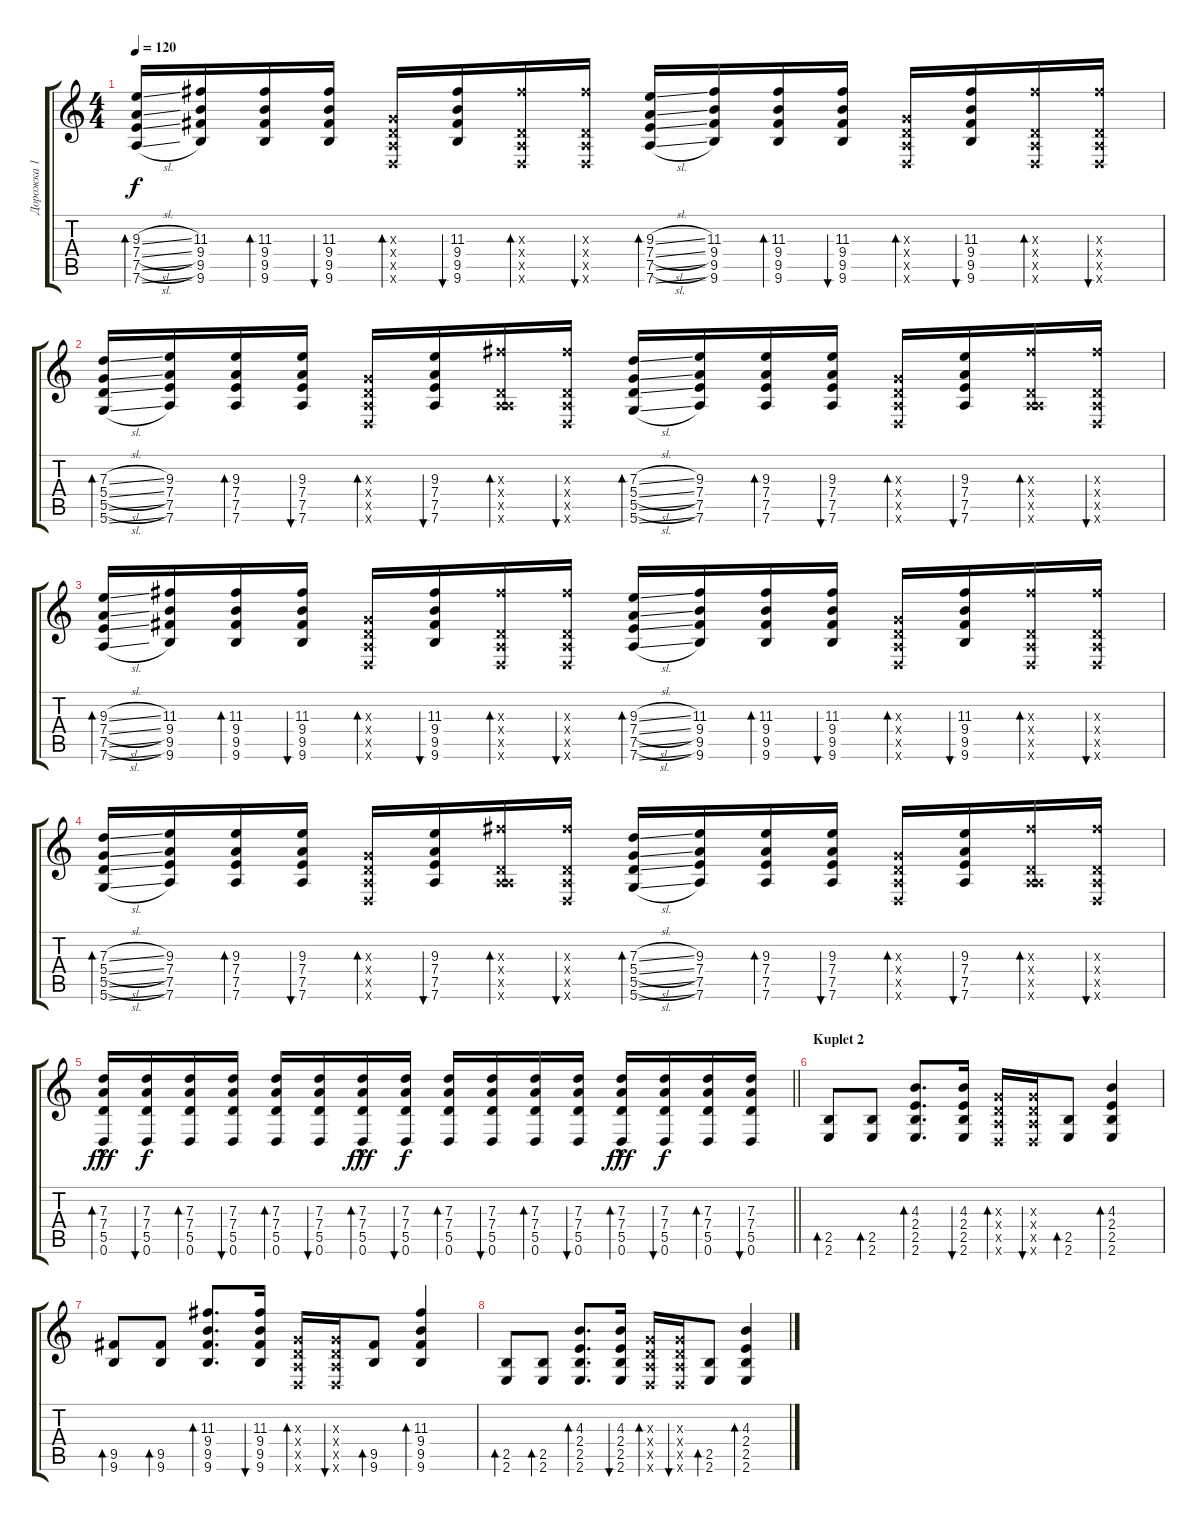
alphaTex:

\track ("Дорожка 1" "Дорожка 1") {instrument acousticguitarsteel}
\staff {score tabs}
\tuning (E4 B3 G3 D3 A2 D2) {hide}
\ts (4 4)
\tempo 120
\clef g2
\ks c
(9.3{sl} 7.4{sl} 7.5{sl} 7.6{sl}).16{bd 60 dy f} (11.3 9.4 9.5 9.6).16 (11.3 9.4 9.5 9.6).16{bd 60} (11.3 9.4 9.5 9.6).16{bu 60} (0.3{x} 0.4{x} 0.5{x} 0.6{x}).16{bd 60} (11.3 9.4 9.5 9.6).16{bu 60} (11.3{x} 0.4{x} 0.5{x} 0.6{x}).16{bd 60} (11.3{x} 0.4{x} 0.5{x} 0.6{x}).16{bu 60} (9.3{sl} 7.4{sl} 7.5{sl} 7.6{sl}).16{bd 60} (11.3 9.4 9.5 9.6).16 (11.3 9.4 9.5 9.6).16{bd 60} (11.3 9.4 9.5 9.6).16{bu 60} (0.3{x} 0.4{x} 0.5{x} 0.6{x}).16{bd 60} (11.3 9.4 9.5 9.6).16{bu 60} (11.3{x} 0.4{x} 0.5{x} 0.6{x}).16{bd 60} (11.3{x} 0.4{x} 0.5{x} 0.6{x}).16{bu 60} |
(7.3{sl} 5.4{sl} 5.5{sl} 5.6{sl}).16{bd 60} (9.3 7.4 7.5 7.6).16 (9.3 7.4 7.5 7.6).16{bd 60} (9.3 7.4 7.5 7.6).16{bu 60} (0.3{x} 0.4{x} 0.5{x} 0.6{x}).16{bd 60} (9.3 7.4 7.5 7.6).16{bu 60} (11.3{x} 0.4{x} 0.5{x} 7.6{x}).16{bd 60} (11.3{x} 0.4{x} 0.5{x} 0.6{x}).16{bu 60} (7.3{sl} 5.4{sl} 5.5{sl} 5.6{sl}).16{bd 60} (9.3 7.4 7.5 7.6).16 (9.3 7.4 7.5 7.6).16{bd 60} (9.3 7.4 7.5 7.6).16{bu 60} (0.3{x} 0.4{x} 0.5{x} 0.6{x}).16{bd 60} (9.3 7.4 7.5 7.6).16{bu 60} (11.3{x} 0.4{x} 0.5{x} 7.6{x}).16{bd 60} (11.3{x} 0.4{x} 0.5{x} 0.6{x}).16{bu 60} |
(9.3{sl} 7.4{sl} 7.5{sl} 7.6{sl}).16{bd 60} (11.3 9.4 9.5 9.6).16 (11.3 9.4 9.5 9.6).16{bd 60} (11.3 9.4 9.5 9.6).16{bu 60} (0.3{x} 0.4{x} 0.5{x} 0.6{x}).16{bd 60} (11.3 9.4 9.5 9.6).16{bu 60} (11.3{x} 0.4{x} 0.5{x} 0.6{x}).16{bd 60} (11.3{x} 0.4{x} 0.5{x} 0.6{x}).16{bu 60} (9.3{sl} 7.4{sl} 7.5{sl} 7.6{sl}).16{bd 60} (11.3 9.4 9.5 9.6).16 (11.3 9.4 9.5 9.6).16{bd 60} (11.3 9.4 9.5 9.6).16{bu 60} (0.3{x} 0.4{x} 0.5{x} 0.6{x}).16{bd 60} (11.3 9.4 9.5 9.6).16{bu 60} (11.3{x} 0.4{x} 0.5{x} 0.6{x}).16{bd 60} (11.3{x} 0.4{x} 0.5{x} 0.6{x}).16{bu 60} |
(7.3{sl} 5.4{sl} 5.5{sl} 5.6{sl}).16{bd 60} (9.3 7.4 7.5 7.6).16 (9.3 7.4 7.5 7.6).16{bd 60} (9.3 7.4 7.5 7.6).16{bu 60} (0.3{x} 0.4{x} 0.5{x} 0.6{x}).16{bd 60} (9.3 7.4 7.5 7.6).16{bu 60} (11.3{x} 0.4{x} 0.5{x} 7.6{x}).16{bd 60} (11.3{x} 0.4{x} 0.5{x} 0.6{x}).16{bu 60} (7.3{sl} 5.4{sl} 5.5{sl} 5.6{sl}).16{bd 60} (9.3 7.4 7.5 7.6).16 (9.3 7.4 7.5 7.6).16{bd 60} (9.3 7.4 7.5 7.6).16{bu 60} (0.3{x} 0.4{x} 0.5{x} 0.6{x}).16{bd 60} (9.3 7.4 7.5 7.6).16{bu 60} (11.3{x} 0.4{x} 0.5{x} 7.6{x}).16{bd 60} (11.3{x} 0.4{x} 0.5{x} 0.6{x}).16{bu 60} |
\barLineRight lightlight
(7.3{hac} 7.4{hac} 5.5{hac} 0.6{hac}).16{bd 60 dy fff} (7.3 7.4 5.5 0.6).16{bu 60 dy f} (7.3 7.4 5.5 0.6).16{bd 60} (7.3 7.4 5.5 0.6).16{bu 60} (7.3 7.4 5.5 0.6).16{bd 60} (7.3 7.4 5.5 0.6).16{bu 60} (7.3{hac} 7.4{hac} 5.5{hac} 0.6{hac}).16{bd 60 dy fff} (7.3 7.4 5.5 0.6).16{bu 60 dy f} (7.3 7.4 5.5 0.6).16{bd 60} (7.3 7.4 5.5 0.6).16{bu 60} (7.3 7.4 5.5 0.6).16{bd 60} (7.3 7.4 5.5 0.6).16{bu 60} (7.3{hac} 7.4{hac} 5.5{hac} 0.6{hac}).16{bd 60 dy fff} (7.3 7.4 5.5 0.6).16{bu 60 dy f} (7.3 7.4 5.5 0.6).16{bd 60} (7.3 7.4 5.5 0.6).16{bu 60} |
\section ("" "Kuplet 2")
(2.5 2.6).8{bd 60} (2.5 2.6).8{bd 60} (4.3 2.4 2.5 2.6).8{d bd 60} (4.3 2.4 2.5 2.6).16{bu 60} (0.3{x} 0.4{x} 0.5{x} 0.6{x}).16{bd 60} (0.3{x} 0.4{x} 0.5{x} 0.6{x}).16{bu 60} (2.5 2.6).8{bd 60} (4.3 2.4 2.5 2.6).4{bd 60} |
(9.5 9.6).8{bd 60} (9.5 9.6).8{bd 60} (11.3 9.4 9.5 9.6).8{d bd 60} (11.3 9.4 9.5 9.6).16{bu 60} (0.3{x} 0.4{x} 0.5{x} 0.6{x}).16{bd 60} (0.3{x} 0.4{x} 0.5{x} 0.6{x}).16{bu 60} (9.5 9.6).8{bd 60} (11.3 9.4 9.5 9.6).4{bd 60} |
(2.5 2.6).8{bd 60} (2.5 2.6).8{bd 60} (4.3 2.4 2.5 2.6).8{d bd 60} (4.3 2.4 2.5 2.6).16{bu 60} (0.3{x} 0.4{x} 0.5{x} 0.6{x}).16{bd 60} (0.3{x} 0.4{x} 0.5{x} 0.6{x}).16{bu 60} (2.5 2.6).8{bd 60} (4.3 2.4 2.5 2.6).4{bd 60}
